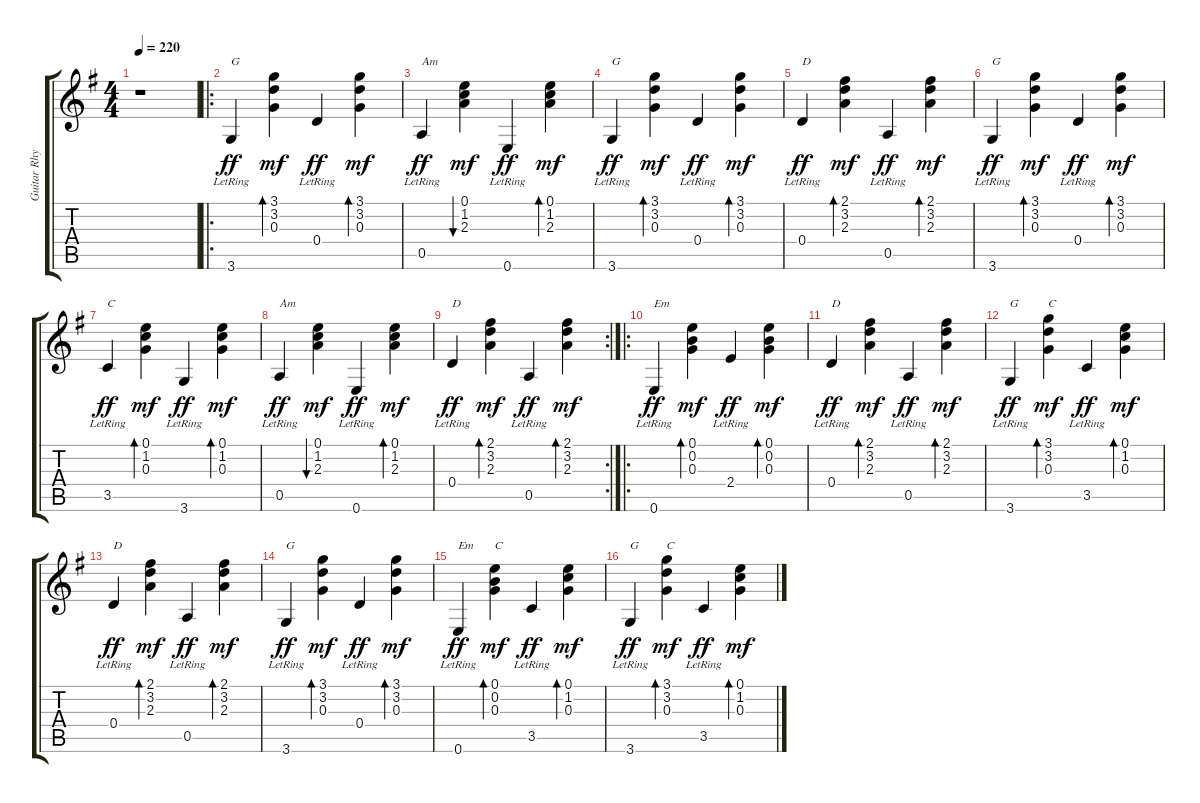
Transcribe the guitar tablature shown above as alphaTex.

\track ("Guitar Rhythm" "Guitar Rhy") {instrument acousticguitarsteel}
\staff {score tabs}
\tuning (E4 B3 G3 D3 A2 E2) {hide}
\ts (4 4)
\tempo 220
\clef g2
\ks g
r.1{dy ff instrument acousticguitarsteel} |
\ro
3.6{lr}.4{txt "G"} (3.1 3.2 0.3).4{bd 60 dy mf} 0.4{lr}.4{dy ff} (3.1 3.2 0.3).4{bd 60 dy mf} |
0.5{lr}.4{txt "Am" dy ff} (0.1 1.2 2.3).4{bu 60 dy mf} 0.6{lr}.4{dy ff} (0.1 1.2 2.3).4{bd 60 dy mf} |
3.6{lr}.4{txt "G" dy ff} (3.1 3.2 0.3).4{bd 60 dy mf} 0.4{lr}.4{dy ff} (3.1 3.2 0.3).4{bd 60 dy mf} |
0.4{lr}.4{txt "D" dy ff} (2.1 3.2 2.3).4{bd 60 dy mf} 0.5{lr}.4{dy ff} (2.1 3.2 2.3).4{bd 60 dy mf} |
3.6{lr}.4{txt "G" dy ff} (3.1 3.2 0.3).4{bd 60 dy mf} 0.4{lr}.4{dy ff} (3.1 3.2 0.3).4{bd 60 dy mf} |
3.5{lr}.4{txt "C" dy ff} (0.1 1.2 0.3).4{bd 60 dy mf} 3.6{lr}.4{dy ff} (0.1 1.2 0.3).4{bd 60 dy mf} |
0.5{lr}.4{txt "Am" dy ff} (0.1 1.2 2.3).4{bu 60 dy mf} 0.6{lr}.4{dy ff} (0.1 1.2 2.3).4{bd 60 dy mf} |
\rc 2
0.4{lr}.4{txt "D" dy ff} (2.1 3.2 2.3).4{bd 60 dy mf} 0.5{lr}.4{dy ff} (2.1 3.2 2.3).4{bd 60 dy mf} |
\ro
0.6{lr}.4{txt "Em" dy ff} (0.1 0.2 0.3).4{bd 60 dy mf} 2.4{lr}.4{dy ff} (0.1 0.2 0.3).4{bd 60 dy mf} |
0.4{lr}.4{txt "D" dy ff} (2.1 3.2 2.3).4{bd 60 dy mf} 0.5{lr}.4{dy ff} (2.1 3.2 2.3).4{bd 60 dy mf} |
3.6{lr}.4{txt "G" dy ff} (3.1 3.2 0.3).4{bd 60 txt "C" dy mf} 3.5{lr}.4{dy ff} (0.1 1.2 0.3).4{bd 60 dy mf} |
0.4{lr}.4{txt "D" dy ff} (2.1 3.2 2.3).4{bd 60 dy mf} 0.5{lr}.4{dy ff} (2.1 3.2 2.3).4{bd 60 dy mf} |
3.6{lr}.4{txt "G" dy ff} (3.1 3.2 0.3).4{bd 60 dy mf} 0.4{lr}.4{dy ff} (3.1 3.2 0.3).4{bd 60 dy mf} |
0.6{lr}.4{txt "Em" dy ff} (0.1 0.2 0.3).4{bd 60 txt "C" dy mf} 3.5{lr}.4{dy ff} (0.1 1.2 0.3).4{bd 60 dy mf} |
3.6{lr}.4{txt "G" dy ff} (3.1 3.2 0.3).4{bd 60 txt "C" dy mf} 3.5{lr}.4{dy ff} (0.1 1.2 0.3).4{bd 60 dy mf}
